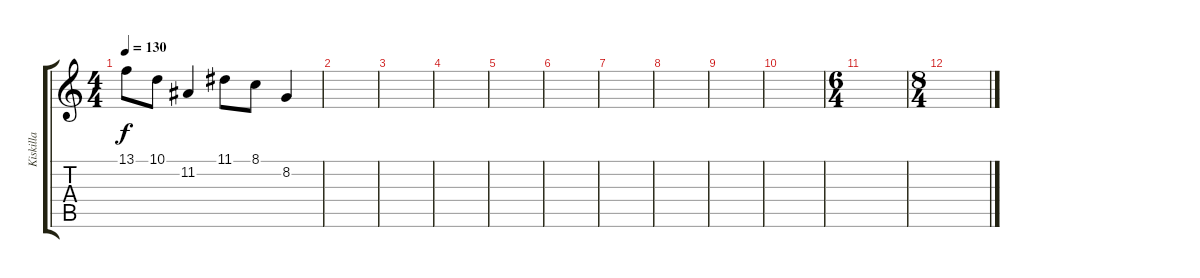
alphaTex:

\track ("Kiskilla" "Kiskilla") {instrument lead2sawtooth}
\staff {score tabs}
\tuning (E4 B3 G3 D3 A2 E2) {hide}
\ts (4 4)
\tempo 130
\clef g2
\ks c
13.1.8{dy f} 10.1.8 11.2.4 11.1.8 8.1.8 8.2.4 |
|
|
|
|
|
|
|
|
|
\ts (6 4)
|
\ts (8 4)
